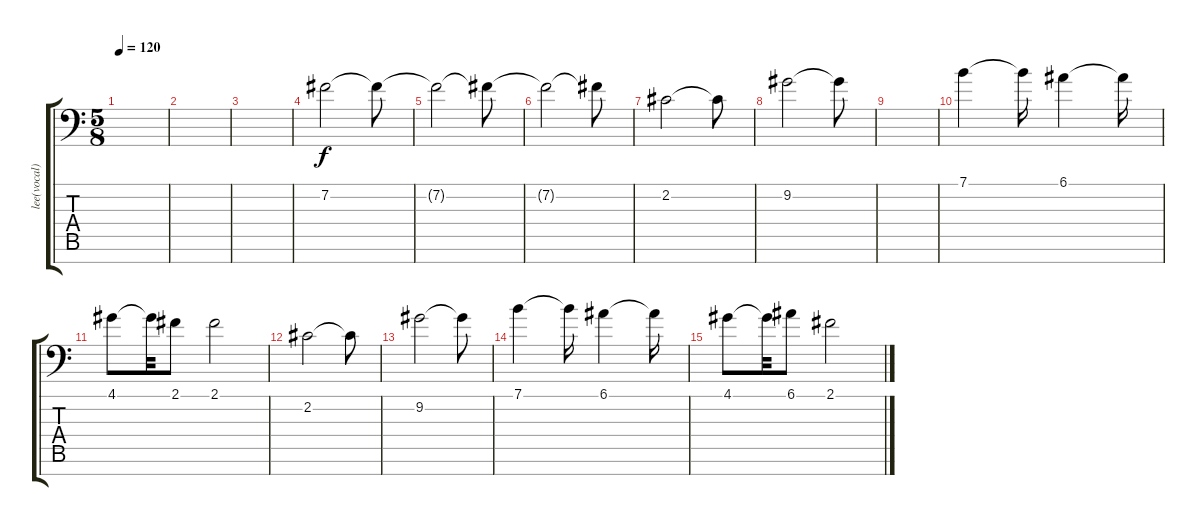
\track ("lee(vocal)" "lee(vocal)") {instrument sopranosax}
\staff {score tabs}
\tuning (E4 B3 G3 D3 A2 E2 C-1) {hide}
\ts (5 8)
\tempo 120
\clef f4
\ks c
|
|
|
7.2.2 7.2{t}.8 |
7.2{t}.2 7.2{t}.8 |
7.2{t}.2 7.2{t}.8 |
2.2.2 2.2{t}.8 |
9.2.2 9.2{t}.8 |
|
7.1.4 7.1{t}.16 6.1.4 6.1{t}.16 |
4.1.8 4.1{t}.32 2.1.8 2.1.2 |
2.2.2 2.2{t}.8 |
9.2.2 9.2{t}.8 |
7.1.4 7.1{t}.16 6.1.4 6.1{t}.16 |
4.1.8 4.1{t}.32 6.1.8 2.1.2
